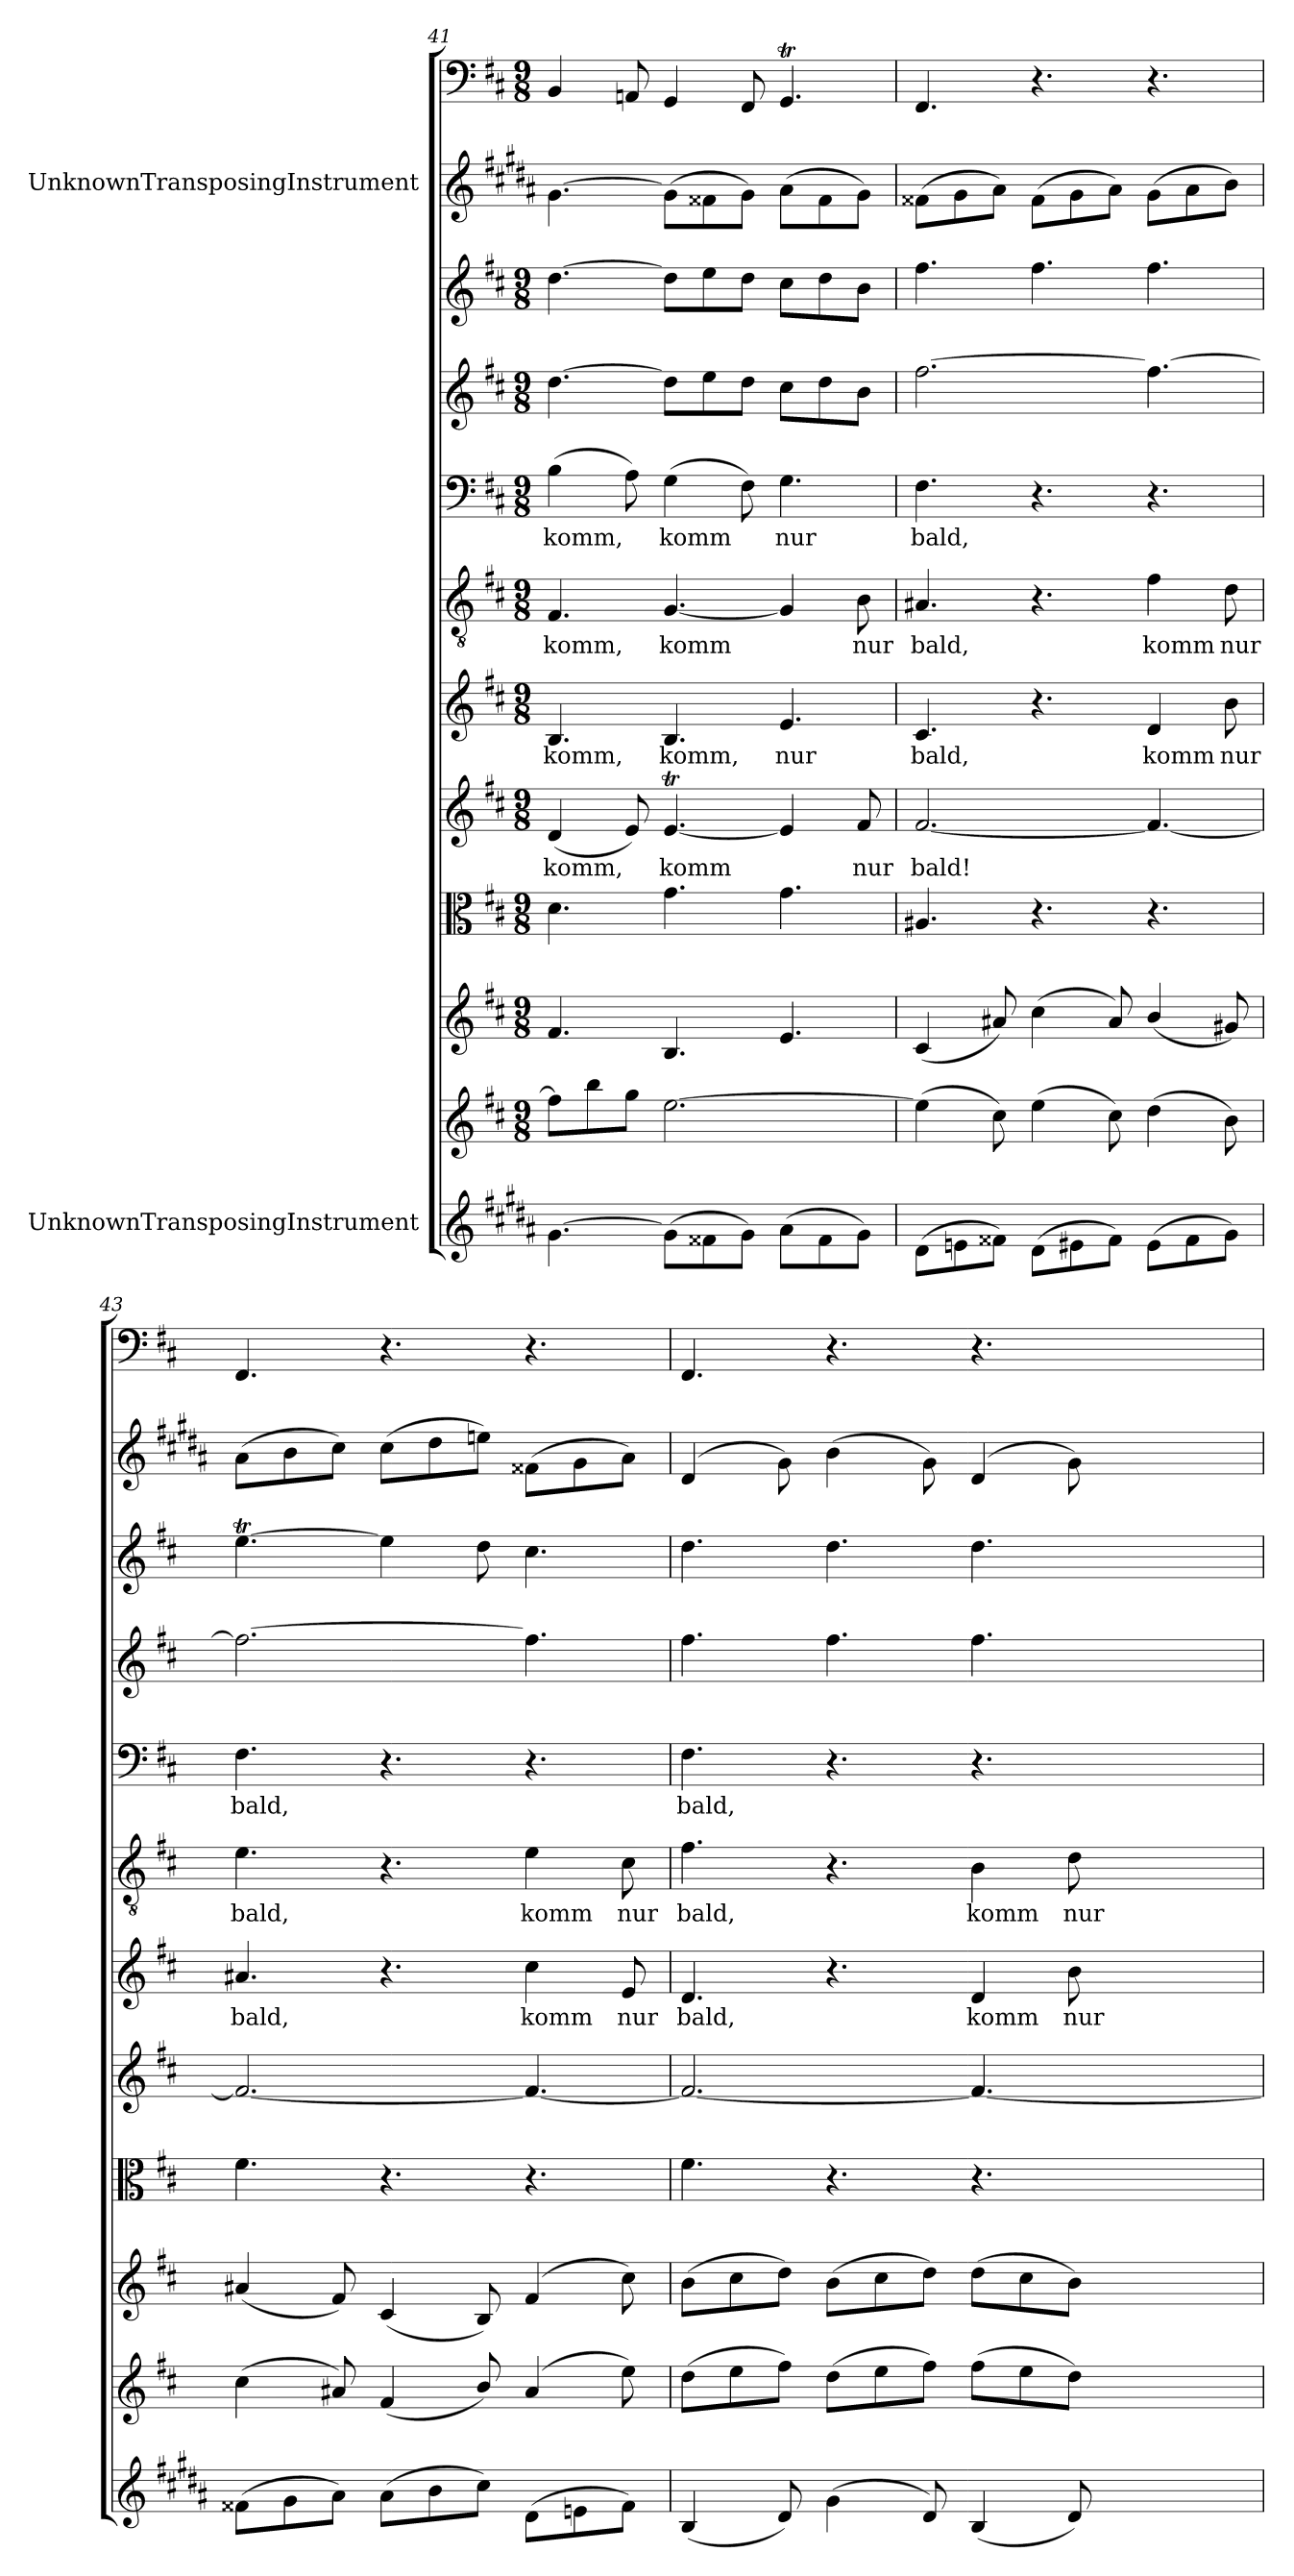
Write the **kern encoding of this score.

**kern	**kern	**kern	**kern	**kern	**text	**kern	**text	**kern	**text	**kern	**text	**kern	**kern	**kern	**kern
*part12	*part11	*part10	*part9	*part8	*part8	*part7	*part7	*part6	*part6	*part5	*part5	*part4	*part3	*part2	*part1
*staff12	*staff11	*staff10	*staff9	*staff8	*staff8	*staff7	*staff7	*staff6	*staff6	*staff5	*staff5	*staff4	*staff3	*staff2	*staff1
*I"UnknownTransposingInstrument	*	*	*	*	*	*	*	*	*	*	*	*	*	*I"UnknownTransposingInstrument	*
*clefG2	*clefG2	*clefG2	*clefC3	*clefG2	*	*clefG2	*	*clefGv2	*	*clefF4	*	*clefG2	*clefG2	*clefG2	*clefF4
*ITrd-2c-3	*	*	*	*	*	*	*	*	*	*	*	*	*	*ITrd-2c-3	*
*k[f#c#]	*k[f#c#]	*k[f#c#]	*k[f#c#]	*k[f#c#]	*	*k[f#c#]	*	*k[f#c#]	*	*k[f#c#]	*	*k[f#c#]	*k[f#c#]	*k[f#c#]	*k[f#c#]
*	*M9/8	*M9/8	*M9/8	*M9/8	*	*M9/8	*	*M9/8	*	*M9/8	*	*M9/8	*M9/8	*	*M9/8
=41	=41	=41	=41	=41	=41	=41	=41	=41	=41	=41	=41	=41	=41	=41	=41
[4.b\	8ff#\L]	4.f#/	4.d\	(4d/	komm,	4.B/	komm,	4.F#/	komm,	(4B\	komm,	[4.dd\	[4.dd\	[4.b\	4BB/
.	8bb\	.	.	.	.	.	.	.	.	.	.	.	.	.	.
.	8gg\J	.	.	8e/)	.	.	.	.	.	8A\)	.	.	.	.	8AAn/
(8b\L]	[2.ee\	4.B/	4.g\	[4.eT/	komm	4.B/	komm,	[4.G/	komm	(4G\	komm	8dd\L]	8dd\L]	(8b\L]	4GG/
8a#X\	.	.	.	.	.	.	.	.	.	.	.	8ee\	8ee\	8a#X\	.
8b\J)	.	.	.	.	.	.	.	.	.	8F#\)	.	8dd\J	8dd\J	8b\J)	8FF#/
(8cc#\L	.	4.e/	4.g\	4e/]	.	4.e/	nur	4G/]	.	4.G\	nur	8cc#\L	8cc#\L	(8cc#\L	4.GGT/
8a#\	.	.	.	.	.	.	.	.	.	.	.	8dd\	8dd\	8a#\	.
8b\J)	.	.	.	8f#/	nur	.	.	8B\	nur	.	.	8b\J	8b\J	8b\J)	.
=42	=42	=42	=42	=42	=42	=42	=42	=42	=42	=42	=42	=42	=42	=42	=42
(8f#\L	(4ee\]	(4c#/	4.A#X/	[2.f#/	bald!	4.c#/	bald,	4.A#X/	bald,	4.F#\	bald,	[2.ff#\	4.ff#\	(8a#X\L	4.FF#/
8gn\	.	.	.	.	.	.	.	.	.	.	.	.	.	8b\	.
8a#X\J)	8cc#\)	8a#X/)	.	.	.	.	.	.	.	.	.	.	.	8cc#\J)	.
(8f#\L	(4ee\	(4cc#\	4.r	.	.	4.r	.	4.r	.	4.r	.	.	4.ff#\	(8a#\L	4.r
8g#X\	.	.	.	.	.	.	.	.	.	.	.	.	.	8b\	.
8a#\J)	8cc#\)	8a#/)	.	.	.	.	.	.	.	.	.	.	.	8cc#\J)	.
(8g#\L	(4dd\	(4b/	4.r	4.f#/_	.	4d/	komm	4f#\	komm	4.r	.	4.ff#\_	4.ff#\	(8b\L	4.r
8a#\	.	.	.	.	.	.	.	.	.	.	.	.	.	8cc#\	.
8b\J)	8b\)	8g#X/)	.	.	.	8b\	nur	8d\	nur	.	.	.	.	8dd\J)	.
=43	=43	=43	=43	=43	=43	=43	=43	=43	=43	=43	=43	=43	=43	=43	=43
(8a#X\L	(4cc#\	(4a#X/	4.f#\	2.f#/_	.	4.a#X/	bald,	4.e\	bald,	4.F#\	bald,	2.ff#\_	[4.eeT\	(8cc#\L	4.FF#/
8b\	.	.	.	.	.	.	.	.	.	.	.	.	.	8dd\	.
8cc#\J)	8a#X/)	8f#/)	.	.	.	.	.	.	.	.	.	.	.	8ee\J)	.
(8cc#\L	(4f#/	(4c#/	4.r	.	.	4.r	.	4.r	.	4.r	.	.	4ee\]	(8ee\L	4.r
8dd\	.	.	.	.	.	.	.	.	.	.	.	.	.	8ff#\	.
8ee\J)	8b/)	8B/)	.	.	.	.	.	.	.	.	.	.	8dd\	8ggn\J)	.
(8f#\L	(4a#/	(4f#/	4.r	4.f#/_	.	4cc#\	komm	4e\	komm	4.r	.	4.ff#\]	4.cc#\	(8a#X\L	4.r
8gn\	.	.	.	.	.	.	.	.	.	.	.	.	.	8b\	.
8a#\J)	8ee\)	8cc#\)	.	.	.	8e/	nur	8c#\	nur	.	.	.	.	8cc#\J)	.
=44	=44	=44	=44	=44	=44	=44	=44	=44	=44	=44	=44	=44	=44	=44	=44
(4d/	(8dd\L	(8b\L	4.f#\	2.f#/_	.	4.d/	bald,	4.f#\	bald,	4.F#\	bald,	4.ff#\	4.dd\	(4f#/	4.FF#/
.	8ee\	8cc#\	.	.	.	.	.	.	.	.	.	.	.	.	.
8f#/)	8ff#\J)	8dd\J)	.	.	.	.	.	.	.	.	.	.	.	8b\)	.
(4b\	(8dd\L	(8b\L	4.r	.	.	4.r	.	4.r	.	4.r	.	4.ff#\	4.dd\	(4dd\	4.r
.	8ee\	8cc#\	.	.	.	.	.	.	.	.	.	.	.	.	.
8f#/)	8ff#\J)	8dd\J)	.	.	.	.	.	.	.	.	.	.	.	8b\)	.
(4d/	(8ff#\L	(8dd\L	4.r	4.f#/_	.	4d/	komm	4B\	komm	4.r	.	4.ff#\	4.dd\	(4f#/	4.r
.	8ee\	8cc#\	.	.	.	.	.	.	.	.	.	.	.	.	.
8f#/)	8dd\J)	8b\J)	.	.	.	8b\	nur	8d\	nur	.	.	.	.	8b\)	.
=	=	=	=	=	=	=	=	=	=	=	=	=	=	=	=
*-	*-	*-	*-	*-	*-	*-	*-	*-	*-	*-	*-	*-	*-	*-	*-
